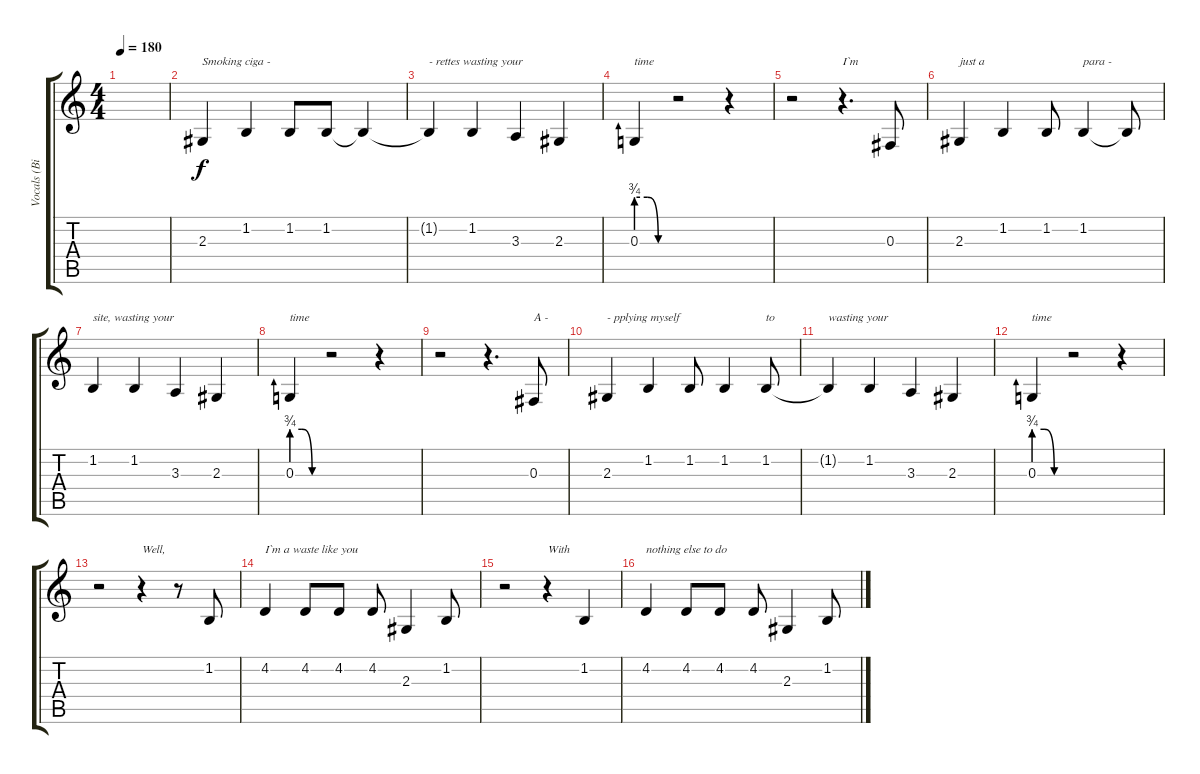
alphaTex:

\track ("Vocals (Billie and Mike)" "Vocals (Bi") {instrument oboe}
\staff {score tabs}
\tuning (Eb4 Bb3 Gb3 Db3 Ab2 Eb2) {hide}
\ts (4 4)
\tempo 180
\clef g2
\ks c
|
2.3.4{txt "Smoking ciga - "} 1.2.4 1.2.8 1.2.8 1.2{t}.4 |
1.2{t}.4{txt "- rettes wasting your"} 1.2.4 3.3.4 2.3.4 |
0.3{be (custom 0 3 20 3 40 0 60 0)}.4{txt "time"} r.2 r.4 |
r.2 r.4{d txt "I`m"} 0.3.8 |
2.3.4{txt "just a "} 1.2.4 1.2.8 1.2.4{txt "para - "} 1.2{t}.8 |
1.2.4{txt "site, wasting your "} 1.2.4 3.3.4 2.3.4 |
0.3{be (custom 0 3 20 3 40 0 60 0)}.4{txt "time"} r.2 r.4 |
r.2 r.4{d} 0.3.8{txt "A -"} |
2.3.4{txt "- pplying myself"} 1.2.4 1.2.8 1.2.4 1.2.8{txt "to"} |
1.2{t}.4{txt "wasting your"} 1.2.4 3.3.4 2.3.4 |
0.3{be (custom 0 3 20 3 40 0 60 0)}.4{txt "time"} r.2 r.4 |
r.2 r.4{txt "Well,"} r.8 1.2.8 |
4.2.4{txt "I`m a waste like you"} 4.2.8 4.2.8 4.2.8 2.3.4 1.2.8 |
r.2 r.4{txt "With"} 1.2.4 |
4.2.4{txt "nothing else to do"} 4.2.8 4.2.8 4.2.8 2.3.4 1.2.8
